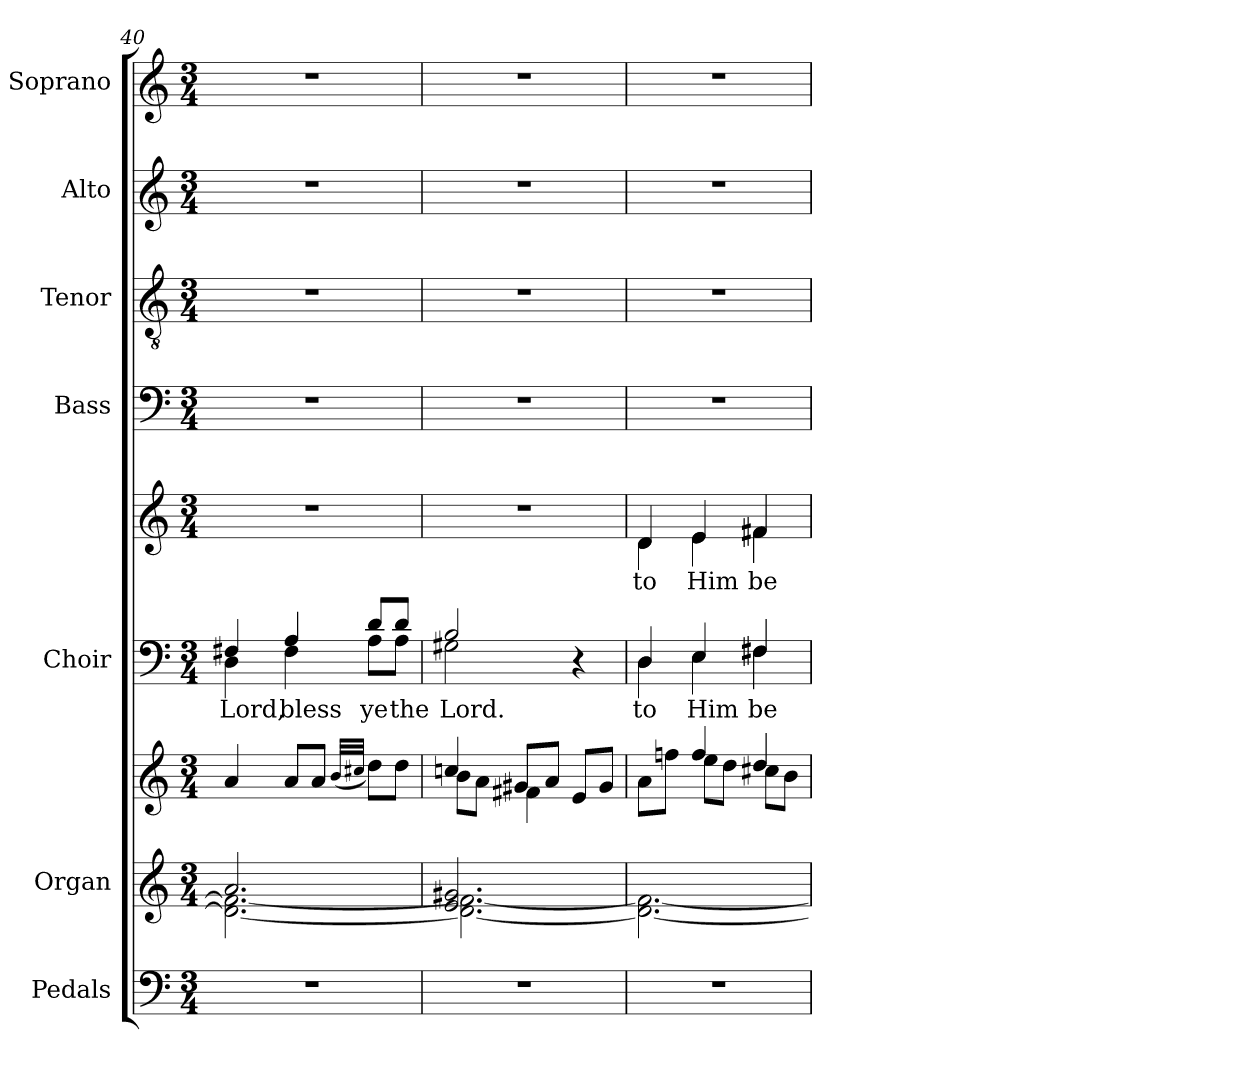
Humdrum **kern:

**kern	**kern	**kern	**kern	**text	**kern	**text	**dynam	**kern	**kern	**kern	**kern
*part7	*part6	*part6	*part5	*part5	*part5	*part5	*part5	*part4	*part3	*part2	*part1
*staff9	*staff8	*staff7	*staff6	*staff6	*staff5	*staff5	*staff5/6	*staff4	*staff3	*staff2	*staff1
*I"Pedals	*I"Organ	*	*I"Choir	*	*	*	*	*I"Bass	*I"Tenor	*I"Alto	*I"Soprano
*I'Ped.	*I'Org.	*	*I'Choir	*	*	*	*	*I'B.	*I'T.	*I'A.	*I'S.
*clefF4	*clefG2	*clefG2	*clefF4	*	*clefG2	*	*	*clefF4	*clefGv2	*clefG2	*clefG2
*	*	*	*	*	*	*	*	*	*ITrd7c12	*	*
*k[]	*k[]	*k[]	*k[]	*	*k[]	*	*	*k[]	*k[]	*k[]	*k[]
*C:	*C:	*C:	*C:	*	*C:	*	*	*C:	*C:	*C:	*C:
*M3/4	*M3/4	*M3/4	*M3/4	*	*M3/4	*	*	*M3/4	*M3/4	*M3/4	*M3/4
=40	=40	=40	=40	=40	=40	=40	=40	=40	=40	=40	=40
!LO:N:vis=1	!	!	!	!	!	!	!	!	!	!	!
*	*^	*	*^	*	*	*	*	*	*	*	*
!	!	!	!	!	!	!LO:LY:b:color=#000000	!LO:N:vis=1	!	!	!LO:N:vis=1	!LO:N:vis=1	!LO:N:vis=1	!LO:N:vis=1
2.r	2.ai/	2.di\_< 2.f#i_<	4ai/	4F#Xi/	4Di\	Lord,	2.r	.	.	2.r	2.r	2.r	2.r
!	!	!	!	!	!	!LO:LY:b:color=#000000	!	!	!	!	!	!	!
.	.	.	8ai/L	4Ai/	4F#i\	bless	.	.	.	.	.	.	.
.	.	.	8ai/J	.	.	.	.	.	.	.	.	.	.
.	.	.	(32qbi/LLL	.	.	.	.	.	.	.	.	.	.
.	.	.	32qcc#Xi/JJJ	.	.	.	.	.	.	.	.	.	.
!	!	!	!	!	!	!LO:LY:b:color=#000000	!	!	!	!	!	!	!
.	.	.	8ddi\L)	8di/L	8Ai\L	ye	.	.	.	.	.	.	.
!	!	!	!	!	!	!LO:LY:b:color=#000000	!	!	!	!	!	!	!
.	.	.	8ddi\J	8di/J	8Ai\J	the	.	.	.	.	.	.	.
=41	=41	=41	=41	=41	=41	=41	=41	=41	=41	=41	=41	=41	=41
!LO:N:vis=1	!	!	!	!	!	!	!	!	!	!	!	!	!
*	*	*	*^	*	*	*	*	*	*	*	*	*	*
!	!	!	!	!	!	!	!LO:LY:b:color=#000000	!LO:N:vis=1	!	!	!LO:N:vis=1	!LO:N:vis=1	!LO:N:vis=1	!LO:N:vis=1
2.r	2.ei/ 2.g#Xi	2.di\_< 2.f#i_<	4ccni/	8bi\L	2Bi/	2G#Xi\	Lord.	2.r	.	.	2.r	2.r	2.r	2.r
.	.	.	.	8ai\J	.	.	.	.	.	.	.	.	.	.
.	.	.	8g#Xi/L	4f#Xi\	.	.	.	.	.	.	.	.	.	.
.	.	.	8ai/J	.	.	.	.	.	.	.	.	.	.	.
.	.	.	8ei/L	4ryy	4r	4ryy	.	.	.	.	.	.	.	.
.	.	.	8g#i/J	.	.	.	.	.	.	.	.	.	.	.
=42	=42	=42	=42	=42	=42	=42	=42	=42	=42	=42	=42	=42	=42	=42
!LO:N:vis=1	!	!	!	!	!	!	!	!	!	!	!	!	!	!
!	!	!	!	!	!	!	!LO:LY:b:color=#000000	!	!	!	!	!	!	!
!	!	!	!	!	!	!	!	!	!LO:LY:b:color=#000000	!	!LO:N:vis=1	!LO:N:vis=1	!LO:N:vis=1	!LO:N:vis=1
*	*	*	*	*	*	*	*	*^	*	*	*	*	*	*
2.r	2.ryy	2.di\_< 2.f#i_<	8ai\L	4ryy	4Di/	4Di\	to	4di/	4di\	to	mf mf	2.r	2.r	2.r	2.r
.	.	.	8ffni\J	.	.	.	.	.	.	.	.	.	.	.	.
!	!	!	!	!	!	!	!LO:LY:b:color=#000000	!	!	!	!	!	!	!	!
!	!	!	!	!	!	!	!	!	!	!LO:LY:b:color=#000000	!	!	!	!	!
.	.	.	4ffi/	8eei\L	4Ei/	4Ei\	Him	4ei/	4ei\	Him	.	.	.	.	.
.	.	.	.	8ddi\J	.	.	.	.	.	.	.	.	.	.	.
!	!	!	!	!	!	!	!LO:LY:b:color=#000000	!	!	!	!	!	!	!	!
!	!	!	!	!	!	!	!	!	!	!LO:LY:b:color=#000000	!	!	!	!	!
.	.	.	4ddi/	8cc#Xi\L	4F#Xi/	4F#i\	be	4f#Xi/	4f#i\	be	.	.	.	.	.
.	.	.	.	8bi\J	.	.	.	.	.	.	.	.	.	.	.
*	*v	*v	*	*	*v	*v	*	*v	*v	*	*	*	*	*	*
*	*	*v	*v	*	*	*	*	*	*	*	*	*
=	=	=	=	=	=	=	=	=	=	=	=
*-	*-	*-	*-	*-	*-	*-	*-	*-	*-	*-	*-
